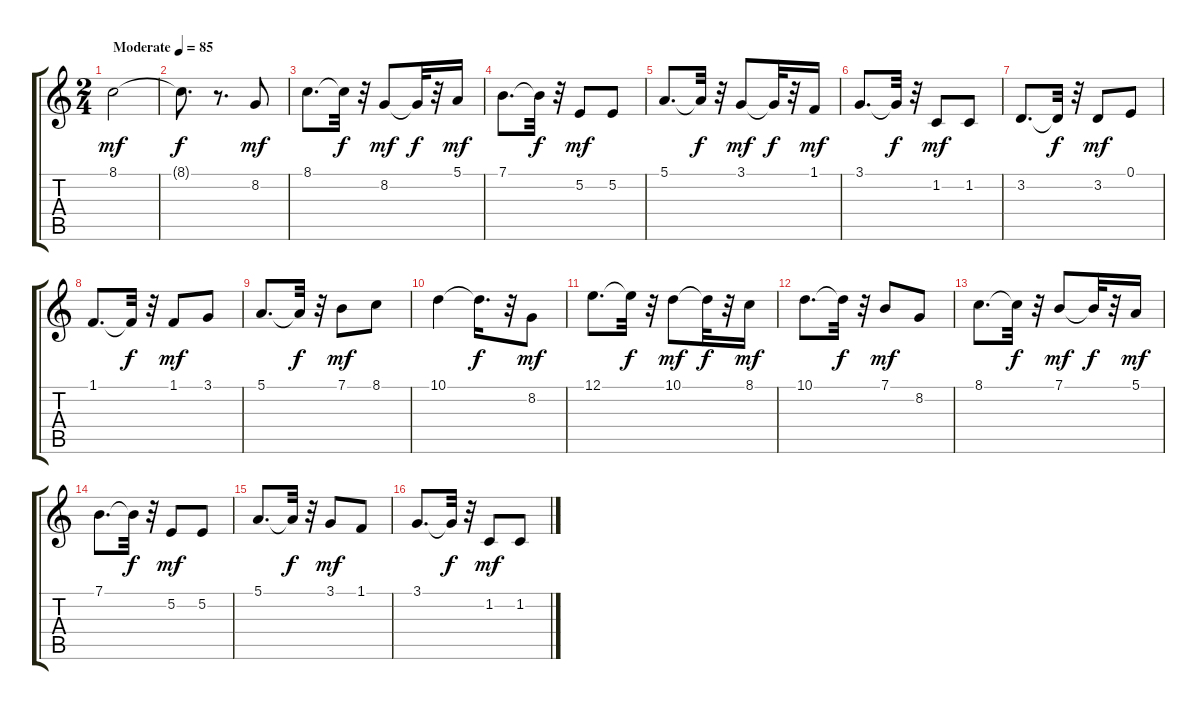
\track "" {instrument trumpet}
\staff {score tabs}
\tuning (E4 B3 G3 D3 A2 E2) {hide}
\ts (2 4)
\tempo (85 "Moderate")
\clef g2
\ks c
8.1.2{dy mf instrument trumpet} |
8.1{t}.8{d dy f} r.8{d} 8.2.8{dy mf} |
8.1.8{d} 8.1{t}.32{dy f} r.32 8.2.8{dy mf} 8.2{t}.32{dy f} r.32 5.1.16{dy mf} |
7.1.8{d} 7.1{t}.32{dy f} r.32 5.2.8{dy mf} 5.2.8 |
5.1.8{d} 5.1{t}.32{dy f} r.32 3.1.8{dy mf} 3.1{t}.32{dy f} r.32 1.1.16{dy mf} |
3.1.8{d} 3.1{t}.32{dy f} r.32 1.2.8{dy mf} 1.2.8 |
3.2.8{d} 3.2{t}.32{dy f} r.32 3.2.8{dy mf} 0.1.8 |
1.1.8{d} 1.1{t}.32{dy f} r.32 1.1.8{dy mf} 3.1.8 |
5.1.8{d} 5.1{t}.32{dy f} r.32 7.1.8{dy mf} 8.1.8 |
10.1.4 10.1{t}.16{d dy f} r.32 8.2.8{dy mf} |
12.1.8{d} 12.1{t}.32{dy f} r.32 10.1.8{dy mf} 10.1{t}.32{dy f} r.32 8.1.16{dy mf} |
10.1.8{d} 10.1{t}.32{dy f} r.32 7.1.8{dy mf} 8.2.8 |
8.1.8{d} 8.1{t}.32{dy f} r.32 7.1.8{dy mf} 7.1{t}.32{dy f} r.32 5.1.16{dy mf} |
7.1.8{d} 7.1{t}.32{dy f} r.32 5.2.8{dy mf} 5.2.8 |
5.1.8{d} 5.1{t}.32{dy f} r.32 3.1.8{dy mf} 1.1.8 |
3.1.8{d} 3.1{t}.32{dy f} r.32 1.2.8{dy mf} 1.2.8
